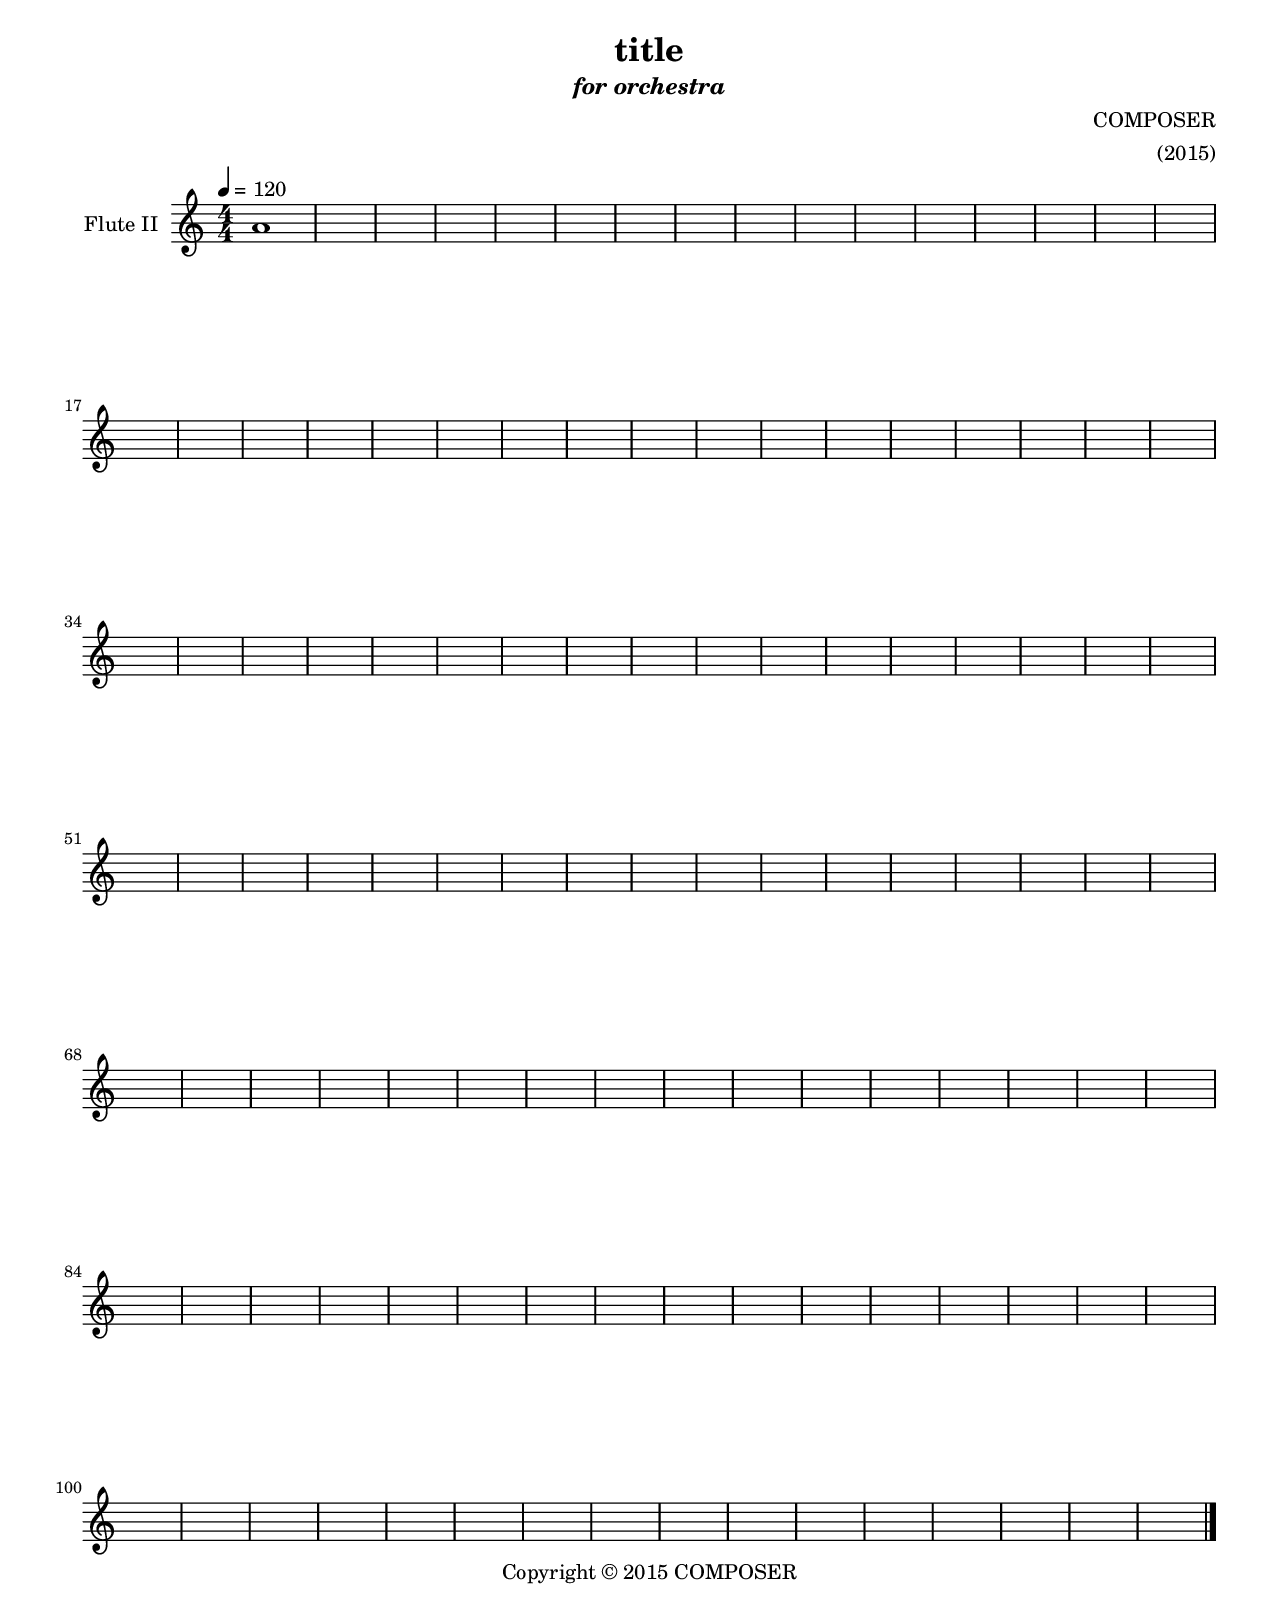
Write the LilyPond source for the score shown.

\version "2.18.2"

#(set-global-staff-size 18)
#(set-default-paper-size "letter")

\header {
  title = "title"
  subtitle = \markup { \italic "for orchestra" }
  dedication = ""
  composer = "COMPOSER"
  arranger = "(2015)"
  %piece = \markup \box {"Transposed Score"}
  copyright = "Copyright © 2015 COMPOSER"
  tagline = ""
}

\include "orchestra_metrics.ly"
\include "orchestra_notes.ly"
\include "orchestra_headings.ly"
\include "orchestra_definitions.ly"

FluteTwoHeading = {
  #(set-accidental-style 'neo-modern)
  \override Staff.Accidental #'hide-tied-accidental-after-break = ##t
  \set Staff.instrumentName = \markup \concat {"Flute II" " "}
}

\score {
  <<
    %\override Score.BarNumber #'break-visibility = ##(#t #t #t)
    %\override Score.BarNumber #'break-visibility = #end-of-line-invisible
    \override Score.Stem #'stemlet-length = #0.75
    \override Score.StaffSymbol.layer = #4
    \override Score.TimeSignature.layer = #3
    \new Staff = "flute" \with {
      \override VerticalAxisGroup #'remove-empty = ##f
    }
    << \Metrics \FluteTwoHeading \FluteTwoNotes >>
  >>
  \layout {
    \context { \RemoveEmptyStaffContext }
    \context { \Staff \override TimeSignature.style = #'numbered \accidentalStyle "neo-modern"  }
  }
  %\midi { }
}

\paper {
  %two-sided = ##t
  page-limit-inter-system-space = ##t
  ragged-bottom = ##f
  ragged-last-bottom = ##f
  page-limit-inter-system-space-factor = 1.3
  top-margin = 1\cm
  inner-margin = 2\cm
  outer-margin = 1.6\cm
  left-margin = 1.4\cm
  %system-separator-markup = \slashSeparator
  %max-systems-per-page = 1
}
